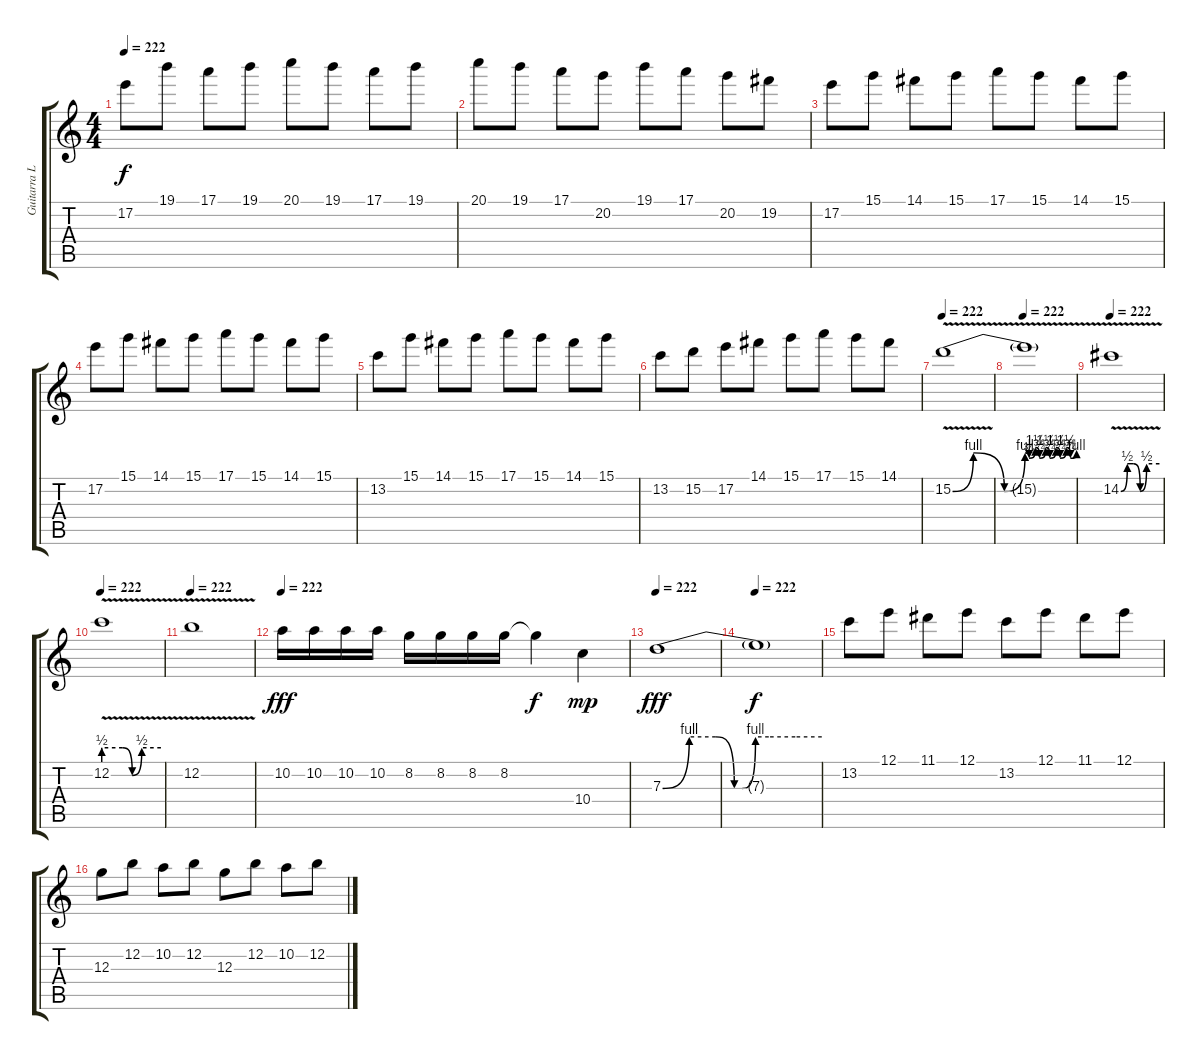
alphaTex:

\track ("Guitarra Lider" "Guitarra L") {instrument overdrivenguitar}
\staff {score tabs}
\tuning (E4 B3 G3 D3 A2 E2) {hide}
\ts (4 4)
\tempo 222
\clef g2
\ks c
17.2.8{dy f} 19.1.8 17.1.8 19.1.8 20.1.8 19.1.8 17.1.8 19.1.8 |
20.1.8 19.1.8 17.1.8 20.2.8 19.1.8 17.1.8 20.2.8 19.2.8 |
17.2.8 15.1.8 14.1.8 15.1.8 17.1.8 15.1.8 14.1.8 15.1.8 |
17.2.8 15.1.8 14.1.8 15.1.8 17.1.8 15.1.8 14.1.8 15.1.8 |
13.2.8 15.1.8 14.1.8 15.1.8 17.1.8 15.1.8 14.1.8 15.1.8 |
13.2.8 15.2.8 17.2.8 14.1.8 15.1.8 17.1.8 15.1.8 14.1.8 |
\tempo 222
15.2{be (custom 0 0 10 4 25 0 35 4 37 3 40 5 42 3 45 5 47 3 50 5 52 3 55 5 57 3 60 4) v}.1 |
\tempo 222
15.2{t}.1 |
\tempo 222
14.2{be (custom 0 0 10 2 20 2 30 0 40 2 60 2) v}.1 |
\tempo 222
12.2{be (custom 0 2 20 2 30 0 40 2 60 2) v}.1 |
\tempo 222
12.2{v}.1 |
\tempo 222
10.2.16{dy fff} 10.2.16 10.2.16 10.2.16 8.2.16 8.2.16 8.2.16 8.2.16 8.2{t}.4{dy f} 10.4.4{dy mp volume 16} |
\tempo 222
7.3{be (custom 0 0 10 4 20 4 27 0 30 0 35 4 40 4 50 4 60 4)}.1{dy fff volume 10 instrument guitarharmonics} |
\tempo 222
7.3{t}.1{dy f} |
13.2.8{volume 14 instrument overdrivenguitar} 12.1.8 11.1.8 12.1.8 13.2.8 12.1.8 11.1.8 12.1.8 |
12.3.8 12.2.8 10.2.8 12.2.8 12.3.8 12.2.8 10.2.8 12.2.8
